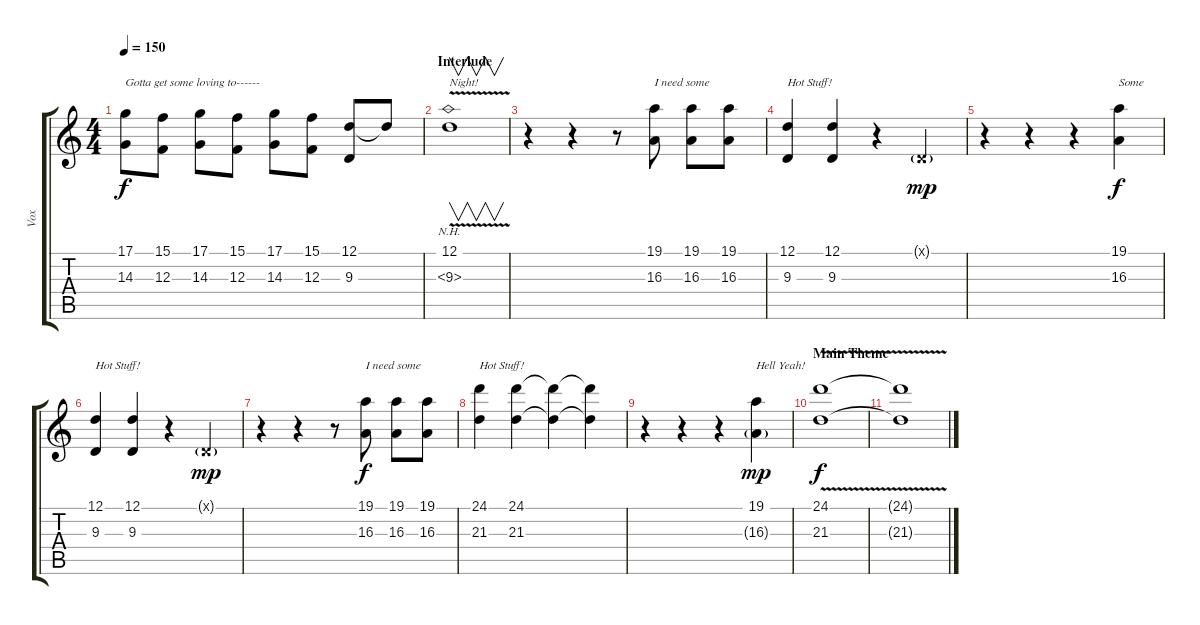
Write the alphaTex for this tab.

\track ("Vox" "Vox") {instrument tenorsax}
\staff {score tabs}
\tuning (D4 A3 F3 C3 G2 D2) {hide}
\ts (4 4)
\tempo 150
\clef g2
\ks c
(17.1 14.3).8{txt "Gotta get some loving to------" dy f} (15.1 12.3).8 (17.1 14.3).8 (15.1 12.3).8 (17.1 14.3).8 (15.1 12.3).8 (12.1 9.3).8 12.1{t}.8 |
\section ("" "Interlude")
(12.1{v} 9.3{nh}).1{v txt "Night!"} |
r.4 r.4 r.8 (19.1 16.3).8{txt "I need some"} (19.1 16.3).8 (19.1 16.3).8 |
(12.1 9.3).4{txt "Hot Stuff!"} (12.1 9.3).4 r.4 0.1{g x}.4{dy mp} |
r.4 r.4 r.4 (19.1 16.3).4{txt "Some" dy f} |
(12.1 9.3).4{txt "Hot Stuff!"} (12.1 9.3).4 r.4 0.1{g x}.4{dy mp} |
r.4 r.4 r.8 (19.1 16.3).8{txt "I need some" dy f} (19.1 16.3).8 (19.1 16.3).8 |
(24.1 21.3).4{txt "Hot Stuff!"} (24.1 21.3).4 (24.1{t} 21.3{t}).4 (24.1{t} 21.3{t}).4 |
r.4 r.4 r.4 (19.1 16.3{g}).4{txt "Hell Yeah!" dy mp} |
\section ("" "Main Theme")
(24.1{v} 21.3).1{dy f} |
(24.1{t} 21.3{t}).1
